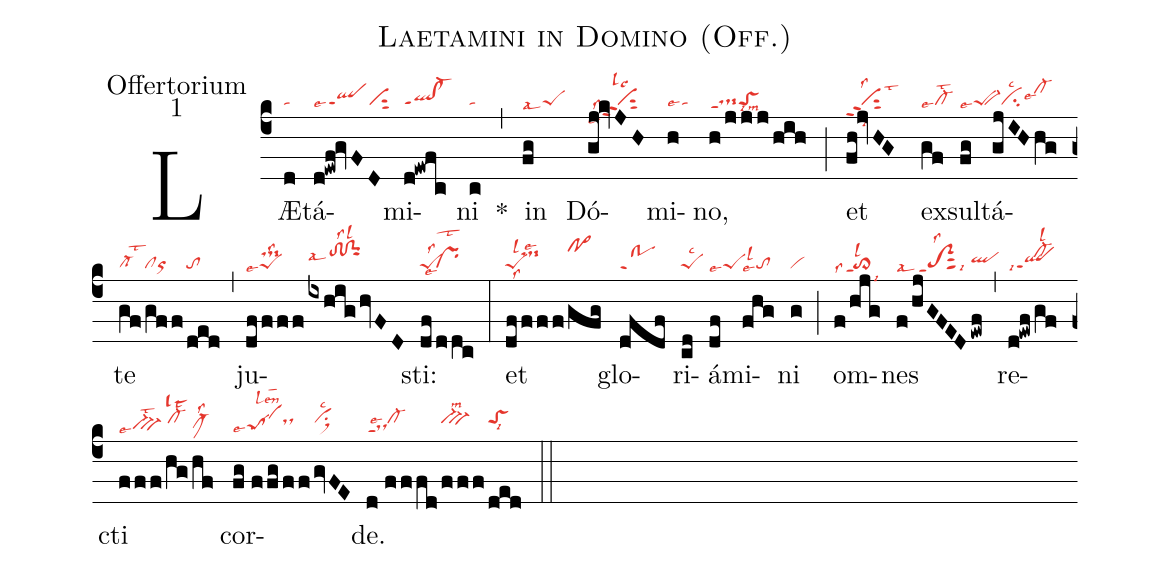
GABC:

nabc-lines:1;
name:Laetamini in Domino (Off.);
office-part:Offertorium;
mode:1;
%%
(c4) LÆ(d|ta)tá(d!ewf!gvFD|qlppt1lse7ciS1)mi(d!ewfc|ql!cl-ppt1)ni(c|ta) *(,) in(fg|peSlsal7) Dó(gj!kvJH|ciS1ppt2lslc2lss4lse7)mi(h|talse4)no,(h/jjj/hih|ts-ppt1toSlsi8lsm8) (;) et(fh!jvHG|ciS1ppt2lss2lst3lsi8) ex(gf|cl-lst2lse7)sul(fg|peSlse7)tá(gjIH/|``vi-cilsc2lse6|hg|cl-hj)te(gf/|cl-lst2|gff/|clor|ded|to) (,) ju(df|peSlss2lse7|fff/|ts-hj|ixhig/hvFD|tohj!ciGhjlss2lsl2lsal7)sti:(df|peSlss2lse8|ddc|prlst2) (:) et(df|peSlsl2lss8|fff/|ts-hjlse2|gfg|po>hl) glo(dfdf|trG)ri(cd|peSlsc2)á(df|peSlsl3lse7)mi(fhg|tolse7)ni(g|vi) (;) om(f/hjg|to>ppt1lsl2lss4lsi9)nes(f/hjGFED/|toS2ppt1sut2lss2lsal4lsi6|ewf|qlhh) (,) re(d!ewf/|qlppt1lsi7|gf|cl-hjlsl2)cti(fff/|tv-lse7lst2|hg/|cl-hhlslt2|hf|clM-lss2) cor(fg//|peSlse7|ffg/|salslen2|ff/|dshh|gvFE|vihhsu1sux1lsc2)de.(d//fffd/|dsppt1lse2cl-hh|fff/|tv-hhlsm2|ded|toShhlsi8) (::)
